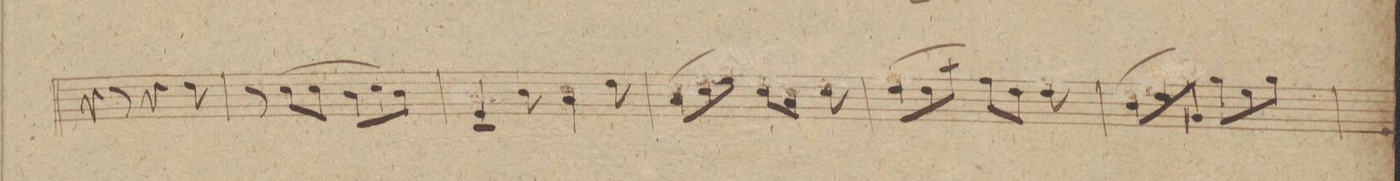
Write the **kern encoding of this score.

**kern	**dynam
*I"Violino IIdo	*
*clefG2	*
*k[]	*
*M6/8	*
4r	.
8r	.
4r	.
8dd\	.
=25	=25
8r	.
(8cc\L	.
8cc\J	.
8b\L	.
8cc\)	.
8b\J	.
=26	=26
4e~/	.
8b\	.
4a\	.
8dd\	.
=27	=27
(8a\L	.
8cc\	.
8ee\J)	.
8cc\L	.
8a\J	.
8cc\	.
=28	=28
(8dd\L	.
8dd\	.
8aa\J)	.
8ff\L	.
8dd\J	.
8dd\	.
=29	=29
(8b\L	.
8dd\	.
8g#X/J)	.
8gg\L	.
8ee\	.
8gg\J	.
=30	=30
*-	*-
